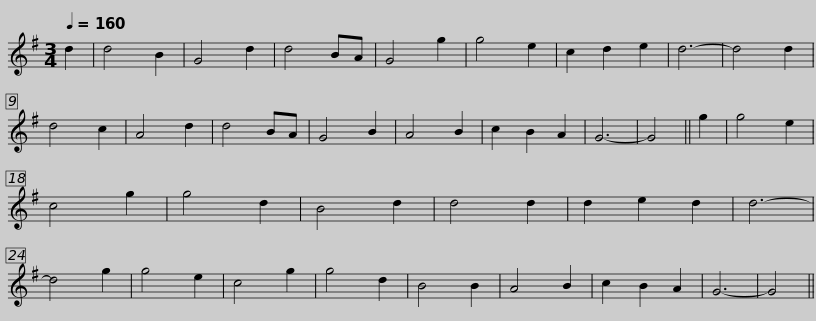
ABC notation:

X:1
L:1/8
Q:1/4=160
M:3/4
I:linebreak $
K:G
V:1 treble
V:1
 d2 | d4 B2 | G4 d2 | d4 BA | G4 g2 | %5
 g4 e2 | c2 d2 e2 | d6- | d4 d2 | d4 c2 | %10
 A4 d2 | d4 BA | G4 B2 | A4 B2 | c2 B2 A2 | %15
 G6- |$ G4 || g2 | g4 e2 | c4 g2 | %20
 g4 d2 | B4 d2 | d4 d2 | d2 e2 d2 | d6- | %25
 d4 g2 | g4 e2 | c4 g2 | g4 d2 | B4 B2 | %30
 A4 B2 | c2 B2 A2 | G6- |$ G4 || %34
